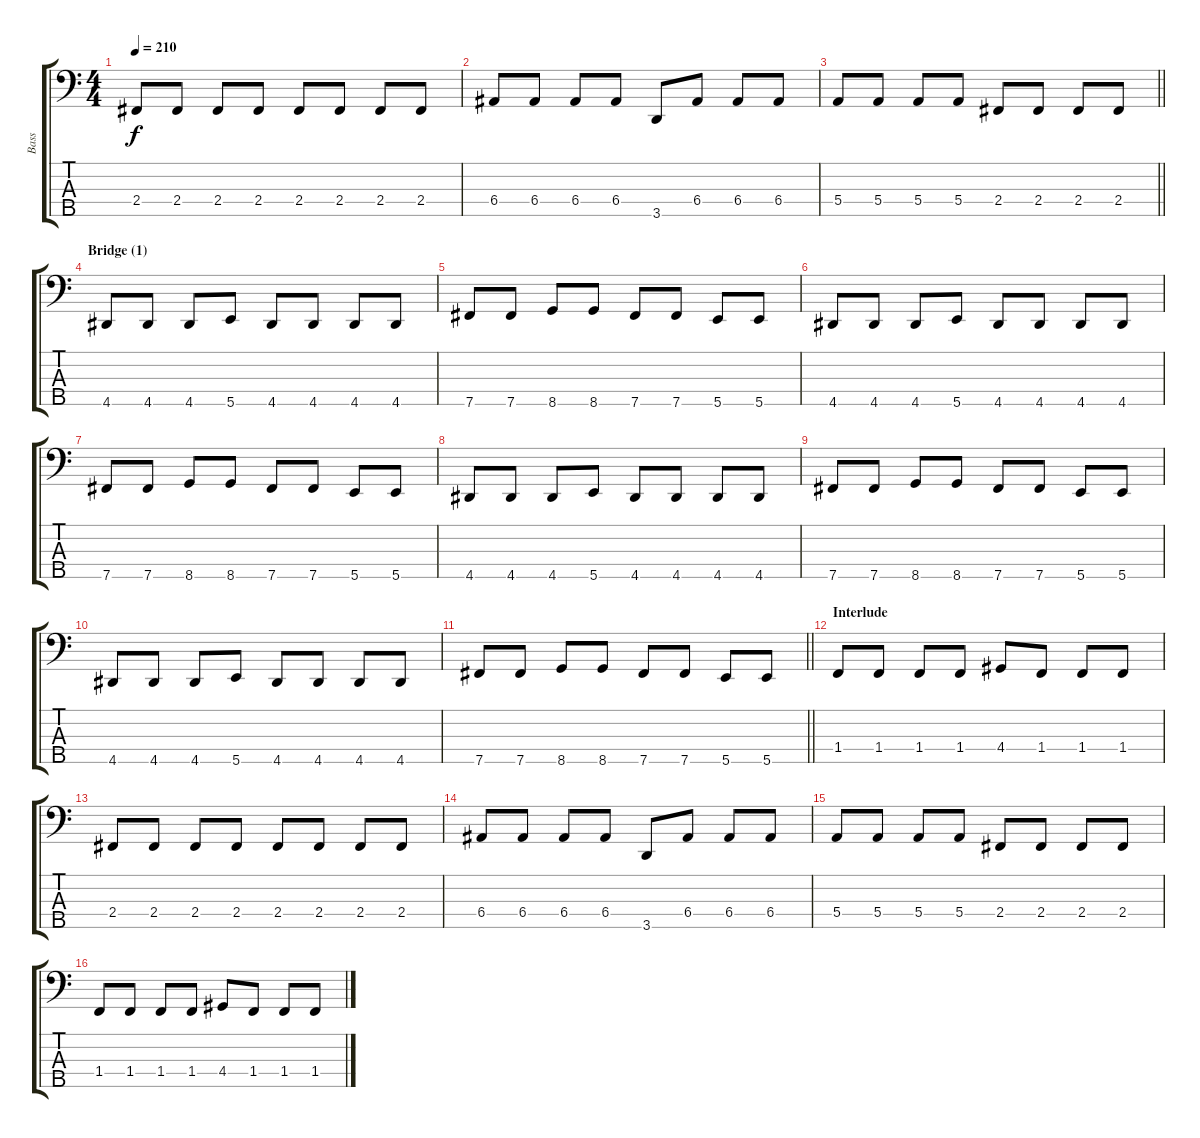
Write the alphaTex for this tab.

\track ("Bass" "Bass") {instrument electricbasspick}
\staff {score tabs}
\tuning (G2 D2 A1 E1 B0) {hide}
\ts (4 4)
\tempo 210
\clef f4
\ks c
2.4.8{dy f} 2.4.8 2.4.8 2.4.8 2.4.8 2.4.8 2.4.8 2.4.8 |
6.4.8 6.4.8 6.4.8 6.4.8 3.5.8 6.4.8 6.4.8 6.4.8 |
\barLineRight lightlight
5.4.8 5.4.8 5.4.8 5.4.8 2.4.8 2.4.8 2.4.8 2.4.8 |
\section ("" "Bridge (1)")
4.5.8 4.5.8 4.5.8 5.5.8 4.5.8 4.5.8 4.5.8 4.5.8 |
7.5.8 7.5.8 8.5.8 8.5.8 7.5.8 7.5.8 5.5.8 5.5.8 |
4.5.8 4.5.8 4.5.8 5.5.8 4.5.8 4.5.8 4.5.8 4.5.8 |
7.5.8 7.5.8 8.5.8 8.5.8 7.5.8 7.5.8 5.5.8 5.5.8 |
4.5.8 4.5.8 4.5.8 5.5.8 4.5.8 4.5.8 4.5.8 4.5.8 |
7.5.8 7.5.8 8.5.8 8.5.8 7.5.8 7.5.8 5.5.8 5.5.8 |
4.5.8 4.5.8 4.5.8 5.5.8 4.5.8 4.5.8 4.5.8 4.5.8 |
\barLineRight lightlight
7.5.8 7.5.8 8.5.8 8.5.8 7.5.8 7.5.8 5.5.8 5.5.8 |
\section ("" "Interlude")
1.4.8 1.4.8 1.4.8 1.4.8 4.4.8 1.4.8 1.4.8 1.4.8 |
2.4.8 2.4.8 2.4.8 2.4.8 2.4.8 2.4.8 2.4.8 2.4.8 |
6.4.8 6.4.8 6.4.8 6.4.8 3.5.8 6.4.8 6.4.8 6.4.8 |
5.4.8 5.4.8 5.4.8 5.4.8 2.4.8 2.4.8 2.4.8 2.4.8 |
1.4.8 1.4.8 1.4.8 1.4.8 4.4.8 1.4.8 1.4.8 1.4.8
